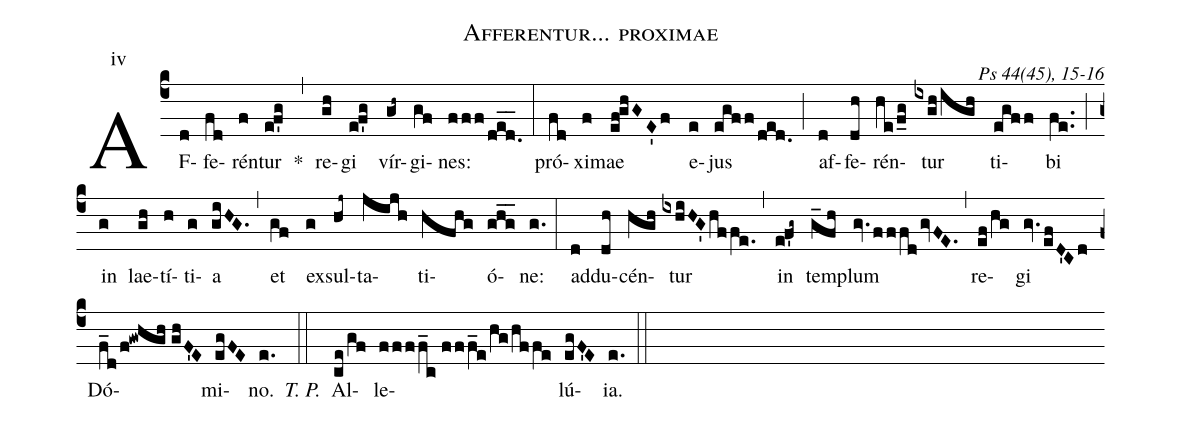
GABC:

name:Afferentur... proximae;
commentary: Ps 44(45), 15-16;
mode:iv;
%%
(c4) AF(d)fe(fd)rén(f)tur(e!f'g) *(,) re(gh)gi(e!f'g) vír(gh~)gi(gf)nes:(fff/ded.__) (:) pró(fd)xi(f)mae(ef!ghGE'f) e(e)jus(egff/ded.) (;) af(d)fe(dh)rén(he/f_g)tur(ixgh/igh) ti(egff)bi(fe..) (;) in(g) lae(gh)tí(h)ti(g)a(giHG.) (,) et(gf) ex(g)sul(hj~)ta(jijh)ti(hfhg)ó(ghg__)ne:(g.) (:) ad(d)du(dh)cén(hgh)tur(ixhiHG'hffe.) (,) in(e!f'g~) tem(g_fh)plum(gv.fffdgvFE.) (,) re(ef/hg)gi(gv.efD'Cd) Dó(f_d/f!gwhgh//ghF'E)mi(egFE)no.(e.) <i>T. P.</i>(::) Al(ce/gf)le(ffff_c//fff_e/hg/hffe)lú(egF'E)ia.(e.) (::)
